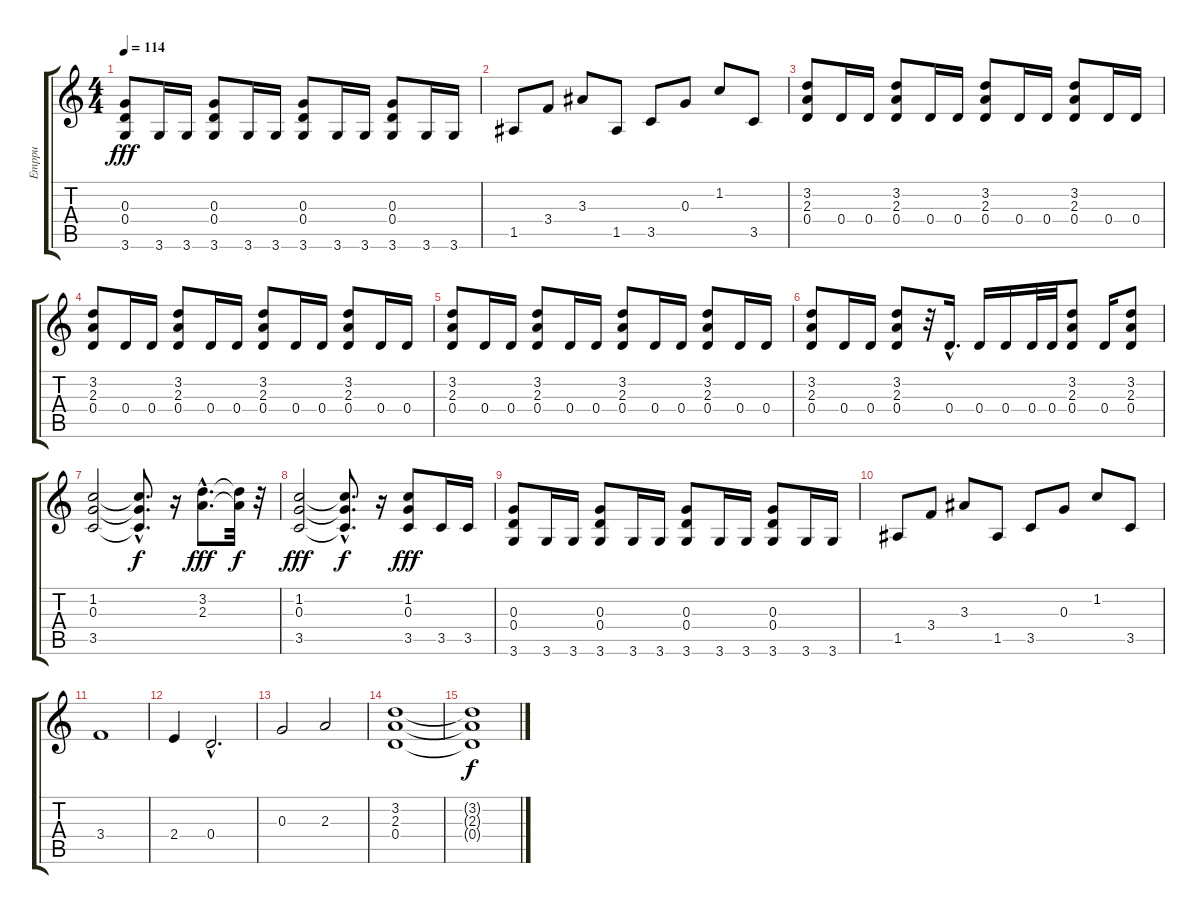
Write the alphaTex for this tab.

\track ("Emppu" "Emppu") {instrument distortionguitar}
\staff {score tabs}
\tuning (E4 B3 G3 D3 A2 E2) {hide}
\ts (4 4)
\tempo 114
\clef g2
\ks c
(0.3 0.4 3.6).8{dy fff} 3.6.16 3.6.16 (0.3 0.4 3.6).8 3.6.16 3.6.16 (0.3 0.4 3.6).8 3.6.16 3.6.16 (0.3 0.4 3.6).8 3.6.16 3.6.16 |
1.5.8 3.4.8 3.3.8 1.5.8 3.5.8 0.3.8 1.2.8 3.5.8 |
(3.2 2.3 0.4).8 0.4.16 0.4.16 (3.2 2.3 0.4).8 0.4.16 0.4.16 (3.2 2.3 0.4).8 0.4.16 0.4.16 (3.2 2.3 0.4).8 0.4.16 0.4.16 |
(3.2 2.3 0.4).8 0.4.16 0.4.16 (3.2 2.3 0.4).8 0.4.16 0.4.16 (3.2 2.3 0.4).8 0.4.16 0.4.16 (3.2 2.3 0.4).8 0.4.16 0.4.16 |
(3.2 2.3 0.4).8 0.4.16 0.4.16 (3.2 2.3 0.4).8 0.4.16 0.4.16 (3.2 2.3 0.4).8 0.4.16 0.4.16 (3.2 2.3 0.4).8 0.4.16 0.4.16 |
(3.2 2.3 0.4).8 0.4.16 0.4.16 (3.2 2.3 0.4).8 r.32 0.4{hac}.16{d} 0.4.16 0.4.16 0.4.32 0.4.32 (3.2 2.3 0.4).8 0.4.16 (3.2 2.3 0.4).8 |
(1.2 0.3 3.5).2 (1.2{hac t} 0.3{hac t} 3.5{hac t}).8{d dy f} r.16 (3.2{hac} 2.3{hac}).8{d dy fff} (3.2{t} 2.3{t}).32{dy f} r.32 |
(1.2 0.3 3.5).2{dy fff} (1.2{hac t} 0.3{hac t} 3.5{hac t}).8{d dy f} r.16 (1.2 0.3 3.5).8{dy fff} 3.5.16 3.5.16 |
(0.3 0.4 3.6).8 3.6.16 3.6.16 (0.3 0.4 3.6).8 3.6.16 3.6.16 (0.3 0.4 3.6).8 3.6.16 3.6.16 (0.3 0.4 3.6).8 3.6.16 3.6.16 |
1.5.8 3.4.8 3.3.8 1.5.8 3.5.8 0.3.8 1.2.8 3.5.8 |
3.4.1 |
2.4.4 0.4{hac}.2{d} |
0.3.2 2.3.2 |
(3.2 2.3 0.4).1{volume 13} |
(3.2{t} 2.3{t} 0.4{t}).1{dy f}
